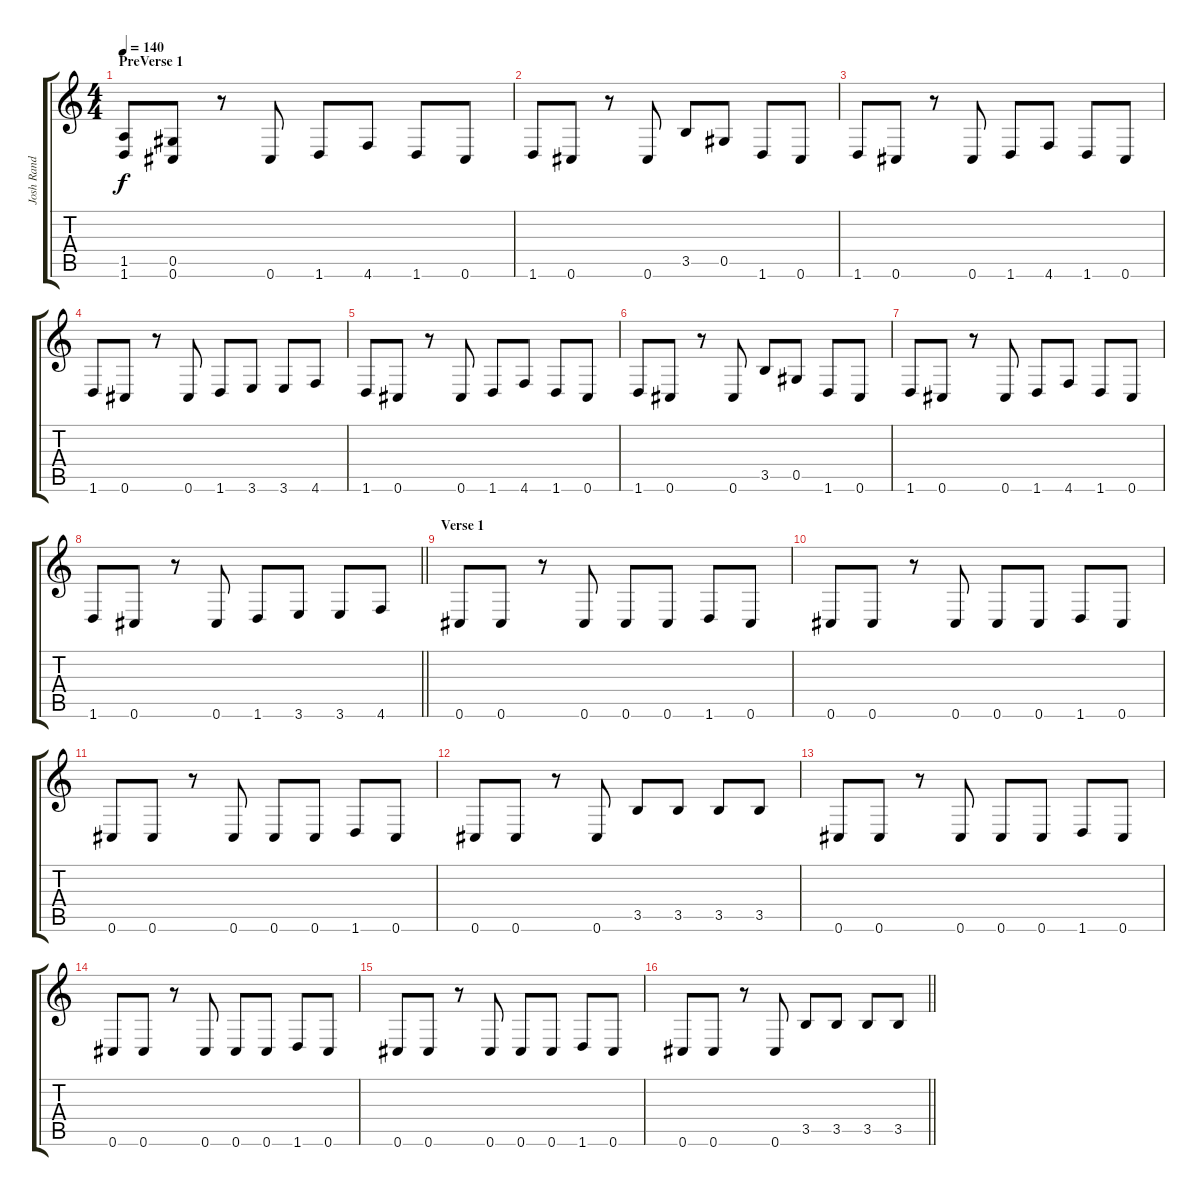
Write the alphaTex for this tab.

\track ("Josh Rand" "Josh Rand") {instrument distortionguitar}
\staff {score tabs}
\tuning (Eb4 Bb3 Gb3 Db3 Ab2 Db2) {hide}
\ts (4 4)
\section ("" "PreVerse 1")
\tempo 140
\clef g2
\ks c
(1.5 1.6).8{dy f volume 13} (0.5 0.6).8 r.8 0.6.8 1.6.8 4.6.8 1.6.8 0.6.8 |
1.6.8 0.6.8 r.8 0.6.8 3.5.8 0.5.8 1.6.8 0.6.8 |
1.6.8 0.6.8 r.8 0.6.8 1.6.8 4.6.8 1.6.8 0.6.8 |
1.6.8 0.6.8 r.8 0.6.8 1.6.8 3.6.8 3.6.8 4.6.8 |
1.6.8 0.6.8 r.8 0.6.8 1.6.8 4.6.8 1.6.8 0.6.8 |
1.6.8 0.6.8 r.8 0.6.8 3.5.8 0.5.8 1.6.8 0.6.8 |
1.6.8 0.6.8 r.8 0.6.8 1.6.8 4.6.8 1.6.8 0.6.8 |
\barLineRight lightlight
1.6.8 0.6.8 r.8 0.6.8 1.6.8 3.6.8 3.6.8 4.6.8 |
\section ("" "Verse 1")
0.6.8 0.6.8 r.8 0.6.8 0.6.8 0.6.8 1.6.8 0.6.8 |
0.6.8 0.6.8 r.8 0.6.8 0.6.8 0.6.8 1.6.8 0.6.8 |
0.6.8 0.6.8 r.8 0.6.8 0.6.8 0.6.8 1.6.8 0.6.8 |
0.6.8 0.6.8 r.8 0.6.8 3.5.8 3.5.8 3.5.8 3.5.8 |
0.6.8 0.6.8 r.8 0.6.8 0.6.8 0.6.8 1.6.8 0.6.8 |
0.6.8 0.6.8 r.8 0.6.8 0.6.8 0.6.8 1.6.8 0.6.8 |
0.6.8 0.6.8 r.8 0.6.8 0.6.8 0.6.8 1.6.8 0.6.8 |
\barLineRight lightlight
0.6.8 0.6.8 r.8 0.6.8 3.5.8 3.5.8 3.5.8 3.5.8
